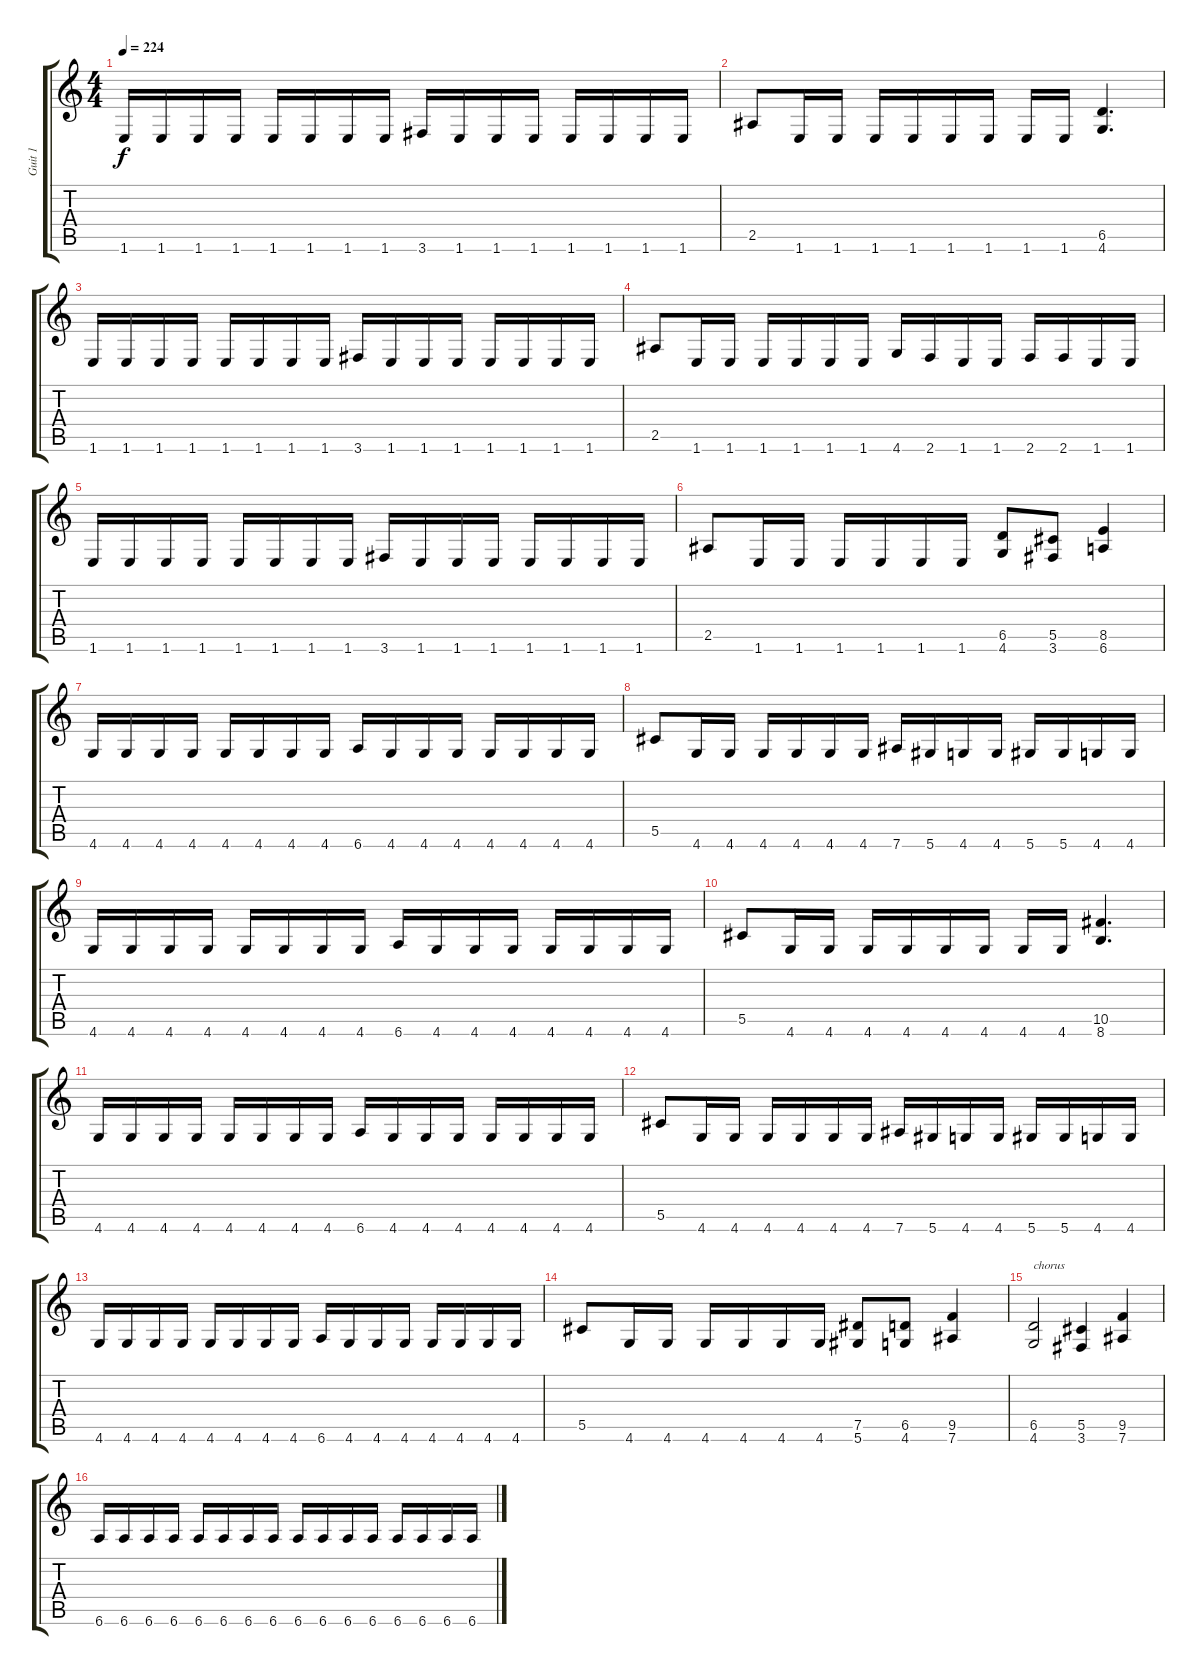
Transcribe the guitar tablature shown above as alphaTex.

\track ("Guit 1" "Guit 1") {instrument distortionguitar}
\staff {score tabs}
\tuning (Eb4 Bb3 Gb3 Db3 Ab2 Eb2) {hide}
\ts (4 4)
\tempo 224
\clef g2
\ks c
1.6.16{dy f} 1.6.16 1.6.16 1.6.16 1.6.16 1.6.16 1.6.16 1.6.16 3.6.16 1.6.16 1.6.16 1.6.16 1.6.16 1.6.16 1.6.16 1.6.16 |
2.5.8 1.6.16 1.6.16 1.6.16 1.6.16 1.6.16 1.6.16 1.6.16 1.6.16 (6.5 4.6).4{d} |
1.6.16 1.6.16 1.6.16 1.6.16 1.6.16 1.6.16 1.6.16 1.6.16 3.6.16 1.6.16 1.6.16 1.6.16 1.6.16 1.6.16 1.6.16 1.6.16 |
2.5.8 1.6.16 1.6.16 1.6.16 1.6.16 1.6.16 1.6.16 4.6.16 2.6.16 1.6.16 1.6.16 2.6.16 2.6.16 1.6.16 1.6.16 |
1.6.16 1.6.16 1.6.16 1.6.16 1.6.16 1.6.16 1.6.16 1.6.16 3.6.16 1.6.16 1.6.16 1.6.16 1.6.16 1.6.16 1.6.16 1.6.16 |
2.5.8 1.6.16 1.6.16 1.6.16 1.6.16 1.6.16 1.6.16 (6.5 4.6).8 (5.5 3.6).8 (8.5 6.6).4 |
4.6.16 4.6.16 4.6.16 4.6.16 4.6.16 4.6.16 4.6.16 4.6.16 6.6.16 4.6.16 4.6.16 4.6.16 4.6.16 4.6.16 4.6.16 4.6.16 |
5.5.8 4.6.16 4.6.16 4.6.16 4.6.16 4.6.16 4.6.16 7.6.16 5.6.16 4.6.16 4.6.16 5.6.16 5.6.16 4.6.16 4.6.16 |
4.6.16 4.6.16 4.6.16 4.6.16 4.6.16 4.6.16 4.6.16 4.6.16 6.6.16 4.6.16 4.6.16 4.6.16 4.6.16 4.6.16 4.6.16 4.6.16 |
5.5.8 4.6.16 4.6.16 4.6.16 4.6.16 4.6.16 4.6.16 4.6.16 4.6.16 (10.5 8.6).4{d} |
4.6.16 4.6.16 4.6.16 4.6.16 4.6.16 4.6.16 4.6.16 4.6.16 6.6.16 4.6.16 4.6.16 4.6.16 4.6.16 4.6.16 4.6.16 4.6.16 |
5.5.8 4.6.16 4.6.16 4.6.16 4.6.16 4.6.16 4.6.16 7.6.16 5.6.16 4.6.16 4.6.16 5.6.16 5.6.16 4.6.16 4.6.16 |
4.6.16 4.6.16 4.6.16 4.6.16 4.6.16 4.6.16 4.6.16 4.6.16 6.6.16 4.6.16 4.6.16 4.6.16 4.6.16 4.6.16 4.6.16 4.6.16 |
5.5.8 4.6.16 4.6.16 4.6.16 4.6.16 4.6.16 4.6.16 (7.5 5.6).8 (6.5 4.6).8 (9.5 7.6).4 |
(6.5 4.6).2{txt "chorus"} (5.5 3.6).4 (9.5 7.6).4 |
6.6.16 6.6.16 6.6.16 6.6.16 6.6.16 6.6.16 6.6.16 6.6.16 6.6.16 6.6.16 6.6.16 6.6.16 6.6.16 6.6.16 6.6.16 6.6.16
